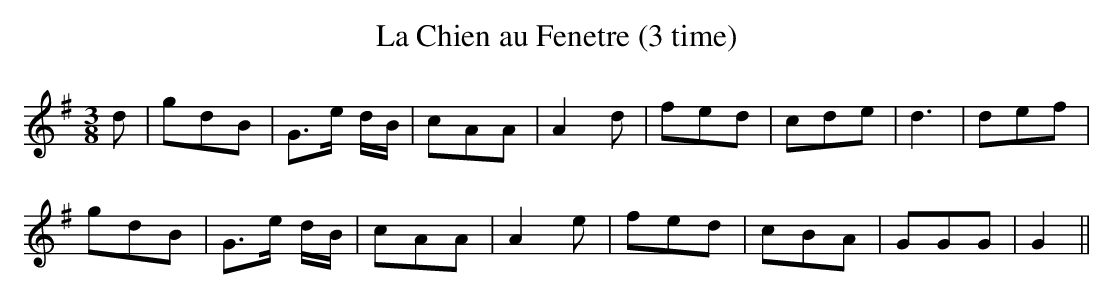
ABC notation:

X:1
T:La Chien au Fenetre (3 time)
M:3/8
L:1/8
K:G
d | gdB | G>e d/B/ | cAA | A2d | fed | cde | d3 | def |
gdB | G>e d/B/ | cAA | A2e | fed | cBA | GGG | G2 ||
